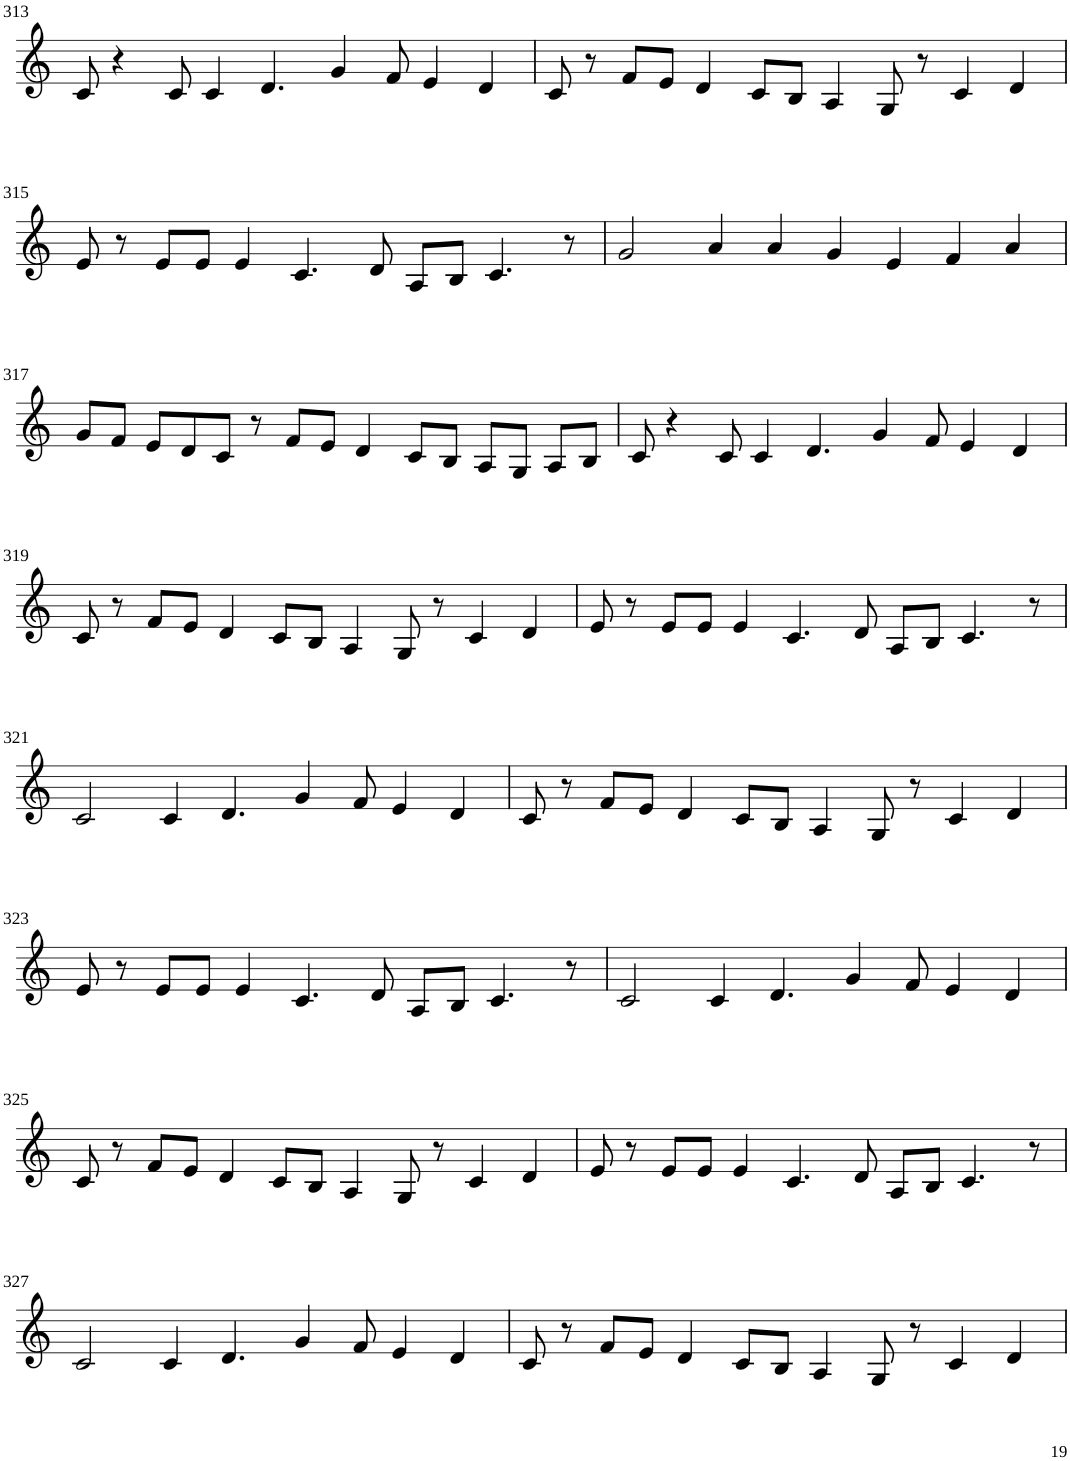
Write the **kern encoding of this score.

**kern
*part1
*staff1
*I"Violin
!!LO:PB:g=z
*clefG2
*k[]
*M8/4
=313
8c/
4r
8c/
4c/
4.d/
4g/
8f/
4e/
4d/
=314
8c/
8r
8f/L
8e/J
4d/
8c/L
8B/J
4A/
8G/
8r
4c/
4d/
!!LO:LB:g=z
=315
8e/
8r
8e/L
8e/J
4e/
4.c/
8d/
8A/L
8B/J
4.c/
8r
=316
2g/
4a/
4a/
4g/
4e/
4f/
4a/
!!LO:LB:g=z
=317
8g/L
8f/J
8e/L
8d/
8c/J
8r
8f/L
8e/J
4d/
8c/L
8B/J
8A/L
8G/J
8A/L
8B/J
=318
8c/
4r
8c/
4c/
4.d/
4g/
8f/
4e/
4d/
!!LO:LB:g=z
=319
8c/
8r
8f/L
8e/J
4d/
8c/L
8B/J
4A/
8G/
8r
4c/
4d/
=320
8e/
8r
8e/L
8e/J
4e/
4.c/
8d/
8A/L
8B/J
4.c/
8r
!!LO:LB:g=z
=321
2c/
4c/
4.d/
4g/
8f/
4e/
4d/
=322
8c/
8r
8f/L
8e/J
4d/
8c/L
8B/J
4A/
8G/
8r
4c/
4d/
!!LO:LB:g=z
=323
8e/
8r
8e/L
8e/J
4e/
4.c/
8d/
8A/L
8B/J
4.c/
8r
=324
2c/
4c/
4.d/
4g/
8f/
4e/
4d/
!!LO:LB:g=z
=325
8c/
8r
8f/L
8e/J
4d/
8c/L
8B/J
4A/
8G/
8r
4c/
4d/
=326
8e/
8r
8e/L
8e/J
4e/
4.c/
8d/
8A/L
8B/J
4.c/
8r
!!LO:LB:g=z
=327
2c/
4c/
4.d/
4g/
8f/
4e/
4d/
=328
8c/
8r
8f/L
8e/J
4d/
8c/L
8B/J
4A/
8G/
8r
4c/
4d/
=
*-
